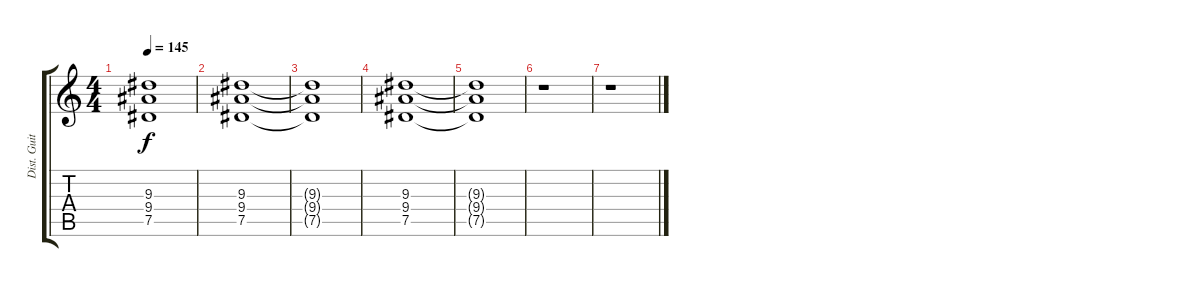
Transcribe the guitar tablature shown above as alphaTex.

\track ("Dist. Guitar 2" "Dist. Guit") {instrument distortionguitar}
\staff {score tabs}
\tuning (Eb4 Bb3 Gb3 Db3 Ab2 Eb2) {hide}
\ts (4 4)
\tempo 145
\clef g2
\ks c
(9.3{t} 9.4{t} 7.5{t}).1{dy f} |
(9.3 9.4 7.5).1 |
(9.3{t} 9.4{t} 7.5{t}).1 |
(9.3 9.4 7.5).1{volume 1} |
(9.3{t} 9.4{t} 7.5{t}).1 |
r.1 |
r.1
